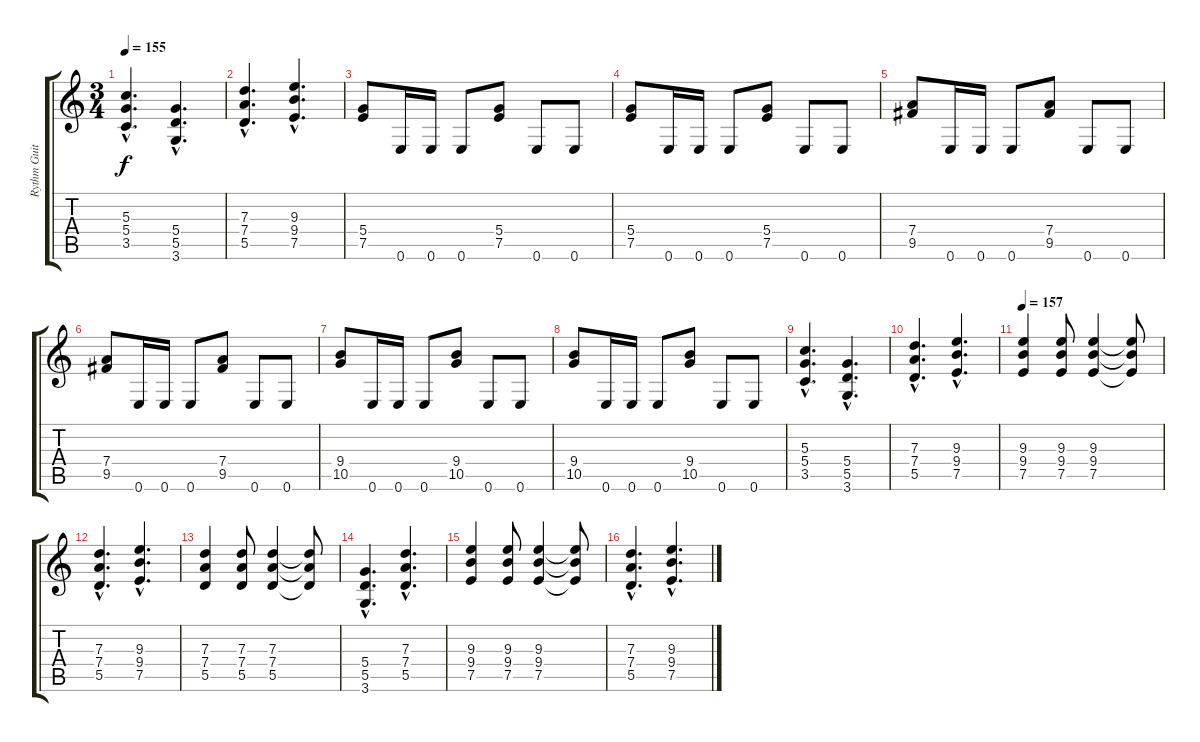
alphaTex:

\track ("Rythm Guitar 2" "Rythm Guit") {instrument distortionguitar}
\staff {score tabs}
\tuning (E4 B3 G3 D3 A2 E2) {hide}
\ts (3 4)
\tempo 155
\clef g2
\ks c
(5.3{hac} 5.4{hac} 3.5{hac}).4{d dy f} (5.4{hac} 5.5{hac} 3.6{hac}).4{d} |
(7.3{hac} 7.4{hac} 5.5{hac}).4{d} (9.3{hac} 9.4{hac} 7.5{hac}).4{d} |
(5.4 7.5).8 0.6.16 0.6.16 0.6.8 (5.4 7.5).8 0.6.8 0.6.8 |
(5.4 7.5).8 0.6.16 0.6.16 0.6.8 (5.4 7.5).8 0.6.8 0.6.8 |
(7.4 9.5).8 0.6.16 0.6.16 0.6.8 (7.4 9.5).8 0.6.8 0.6.8 |
(7.4 9.5).8 0.6.16 0.6.16 0.6.8 (7.4 9.5).8 0.6.8 0.6.8 |
(9.4 10.5).8 0.6.16 0.6.16 0.6.8 (9.4 10.5).8 0.6.8 0.6.8 |
(9.4 10.5).8 0.6.16 0.6.16 0.6.8 (9.4 10.5).8 0.6.8 0.6.8 |
(5.3{hac} 5.4{hac} 3.5{hac}).4{d} (5.4{hac} 5.5{hac} 3.6{hac}).4{d} |
(7.3{hac} 7.4{hac} 5.5{hac}).4{d} (9.3{hac} 9.4{hac} 7.5{hac}).4{d} |
\tempo 155
\tempo 157
(9.3 9.4 7.5).4 (9.3 9.4 7.5).8 (9.3 9.4 7.5).4 (9.3{t} 9.4{t} 7.5{t}).8 |
(7.3{hac} 7.4{hac} 5.5{hac}).4{d} (9.3{hac} 9.4{hac} 7.5{hac}).4{d} |
(7.3 7.4 5.5).4 (7.3 7.4 5.5).8 (7.3 7.4 5.5).4 (7.3{t} 7.4{t} 5.5{t}).8 |
(5.4{hac} 5.5{hac} 3.6{hac}).4{d} (7.3{hac} 7.4{hac} 5.5{hac}).4{d} |
(9.3 9.4 7.5).4 (9.3 9.4 7.5).8 (9.3 9.4 7.5).4 (9.3{t} 9.4{t} 7.5{t}).8 |
(7.3{hac} 7.4{hac} 5.5{hac}).4{d} (9.3{hac} 9.4{hac} 7.5{hac}).4{d}
